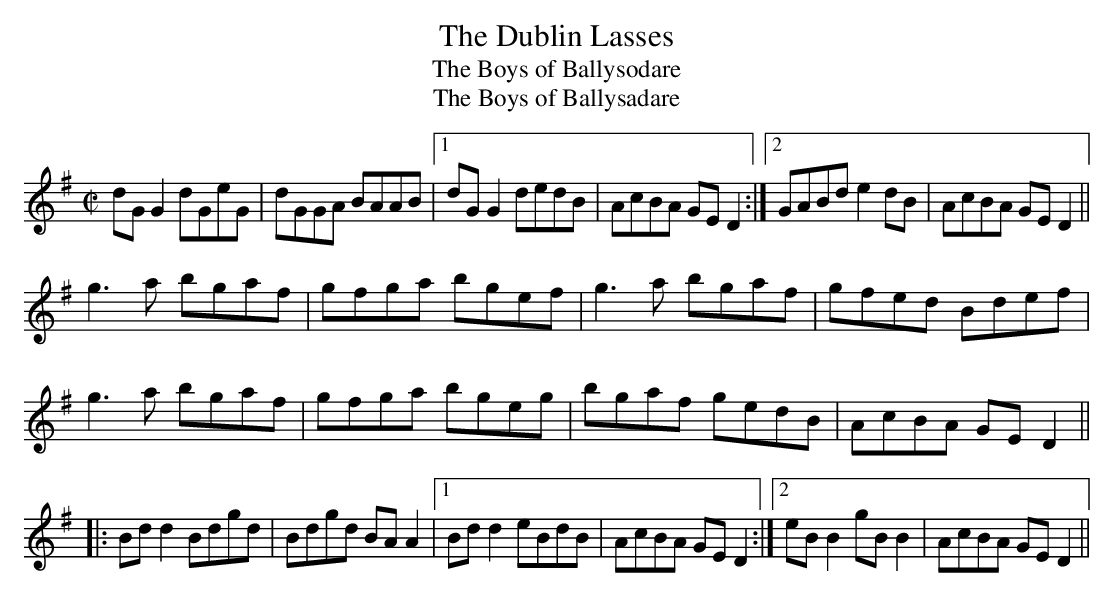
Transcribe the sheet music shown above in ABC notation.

X:1
T:Dublin Lasses, The
T:Boys of Ballysodare, The
T:Boys of Ballysadare, The
M:C|
K:G
dGG2 dGeG|dGGA BAAB|1 dGG2 dedB|AcBA GED2:|2 GABd e2dB|AcBA GED2||
g3a bgaf|gfga bgef|g3a bgaf|gfed Bdef|
g3a bgaf|gfga bgeg|bgaf gedB|AcBA GED2||
|:Bdd2 Bdgd|Bdgd BAA2|1 Bdd2 eBdB|AcBA GED2:|2 eBB2 gBB2|AcBA GED2||
